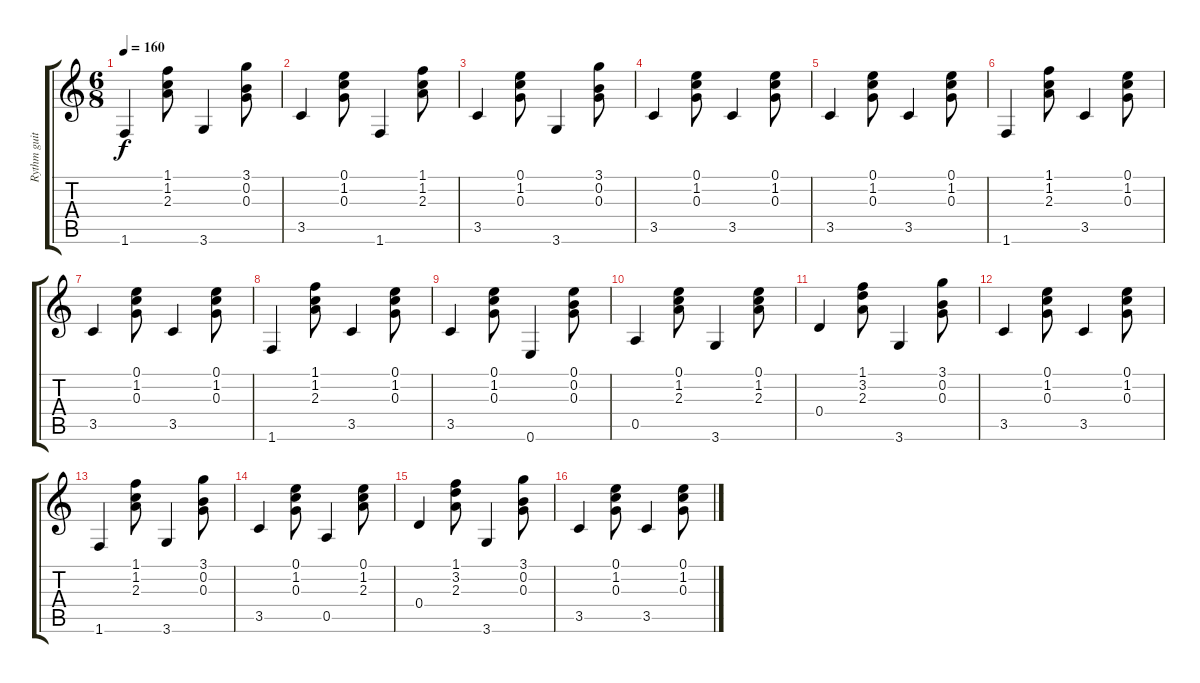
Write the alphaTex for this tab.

\track ("Rythm guitar" "Rythm guit") {instrument acousticguitarsteel}
\staff {score tabs}
\tuning (E4 B3 G3 D3 A2 E2) {hide}
\ts (6 8)
\tempo 160
\clef g2
\ks c
1.6.4{dy f} (1.1 1.2 2.3).8 3.6.4 (3.1 0.2 0.3).8 |
3.5.4 (0.1 1.2 0.3).8 1.6.4 (1.1 1.2 2.3).8 |
3.5.4 (0.1 1.2 0.3).8 3.6.4 (3.1 0.2 0.3).8 |
3.5.4 (0.1 1.2 0.3).8 3.5.4 (0.1 1.2 0.3).8 |
3.5.4 (0.1 1.2 0.3).8 3.5.4 (0.1 1.2 0.3).8 |
1.6.4 (1.1 1.2 2.3).8 3.5.4 (0.1 1.2 0.3).8 |
3.5.4 (0.1 1.2 0.3).8 3.5.4 (0.1 1.2 0.3).8 |
1.6.4 (1.1 1.2 2.3).8 3.5.4 (0.1 1.2 0.3).8 |
3.5.4 (0.1 1.2 0.3).8 0.6.4 (0.1 0.2 0.3).8 |
0.5.4 (0.1 1.2 2.3).8 3.6.4 (0.1 1.2 2.3).8 |
0.4.4 (1.1 3.2 2.3).8 3.6.4 (3.1 0.2 0.3).8 |
3.5.4 (0.1 1.2 0.3).8 3.5.4 (0.1 1.2 0.3).8 |
1.6.4 (1.1 1.2 2.3).8 3.6.4 (3.1 0.2 0.3).8 |
3.5.4 (0.1 1.2 0.3).8 0.5.4 (0.1 1.2 2.3).8 |
0.4.4 (1.1 3.2 2.3).8 3.6.4 (3.1 0.2 0.3).8 |
3.5.4 (0.1 1.2 0.3).8 3.5.4 (0.1 1.2 0.3).8
